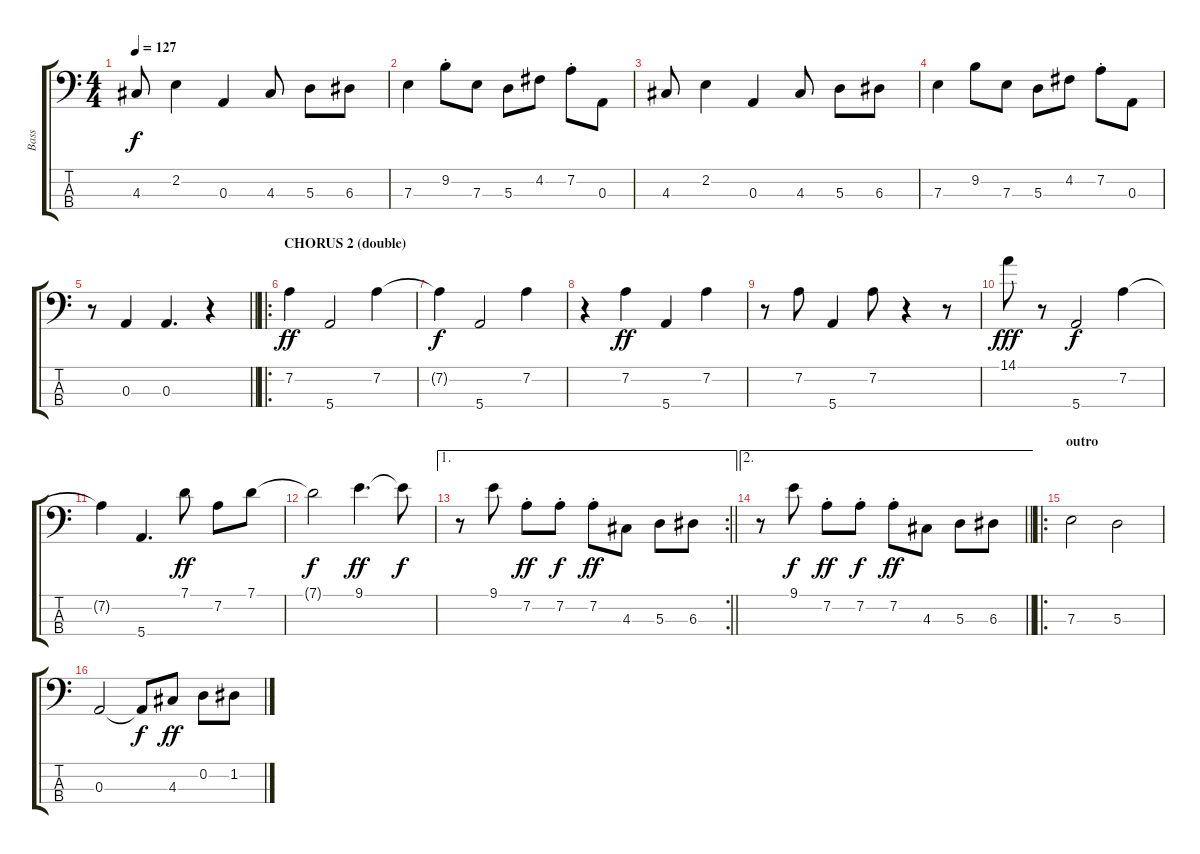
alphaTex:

\track ("Bass" "Bass") {instrument electricbasspick}
\staff {score tabs}
\tuning (G2 D2 A1 E1) {hide}
\ts (4 4)
\tempo 127
\clef f4
\ks c
4.3.8{dy f} 2.2.4 0.3.4 4.3.8 5.3.8 6.3.8 |
7.3.4 9.2{st}.8 7.3.8 5.3.8 4.2.8 7.2{st}.8 0.3.8 |
4.3.8 2.2.4 0.3.4 4.3.8 5.3.8 6.3.8 |
7.3.4 9.2.8 7.3.8 5.3.8 4.2.8 7.2{st}.8 0.3.8 |
\barLineRight lightlight
r.8 0.3.4 0.3.4{d} r.4 |
\ro
\section ("" "CHORUS 2 (double)")
7.2.4{dy ff} 5.4.2 7.2.4 |
7.2{t}.4{dy f} 5.4.2 7.2.4 |
r.4 7.2.4{dy ff} 5.4.4 7.2.4 |
r.8 7.2.8 5.4.4 7.2.8 r.4 r.8 |
14.1.8{dy fff} r.8 5.4.2{dy f} 7.2.4 |
7.2{t}.4 5.4.4{d} 7.1.8{dy ff} 7.2.8 7.1.8 |
7.1{t}.2{dy f} 9.1.4{d dy ff} 9.1{t}.8{dy f} |
\ae 1
\rc 2
\barLineRight lightlight
r.8 9.1.8 7.2{st}.8{dy ff} 7.2{st}.8{dy f} 7.2{st}.8{dy ff} 4.3.8 5.3.8 6.3.8 |
\ae 2
\barLineRight lightlight
r.8 9.1.8{dy f} 7.2{st}.8{dy ff} 7.2{st}.8{dy f} 7.2{st}.8{dy ff} 4.3.8 5.3.8 6.3.8 |
\ro
\section ("" "outro")
7.3.2 5.3.2 |
0.3.2 0.3{t}.8{dy f} 4.3.8{dy ff} 0.2.8 1.2.8
